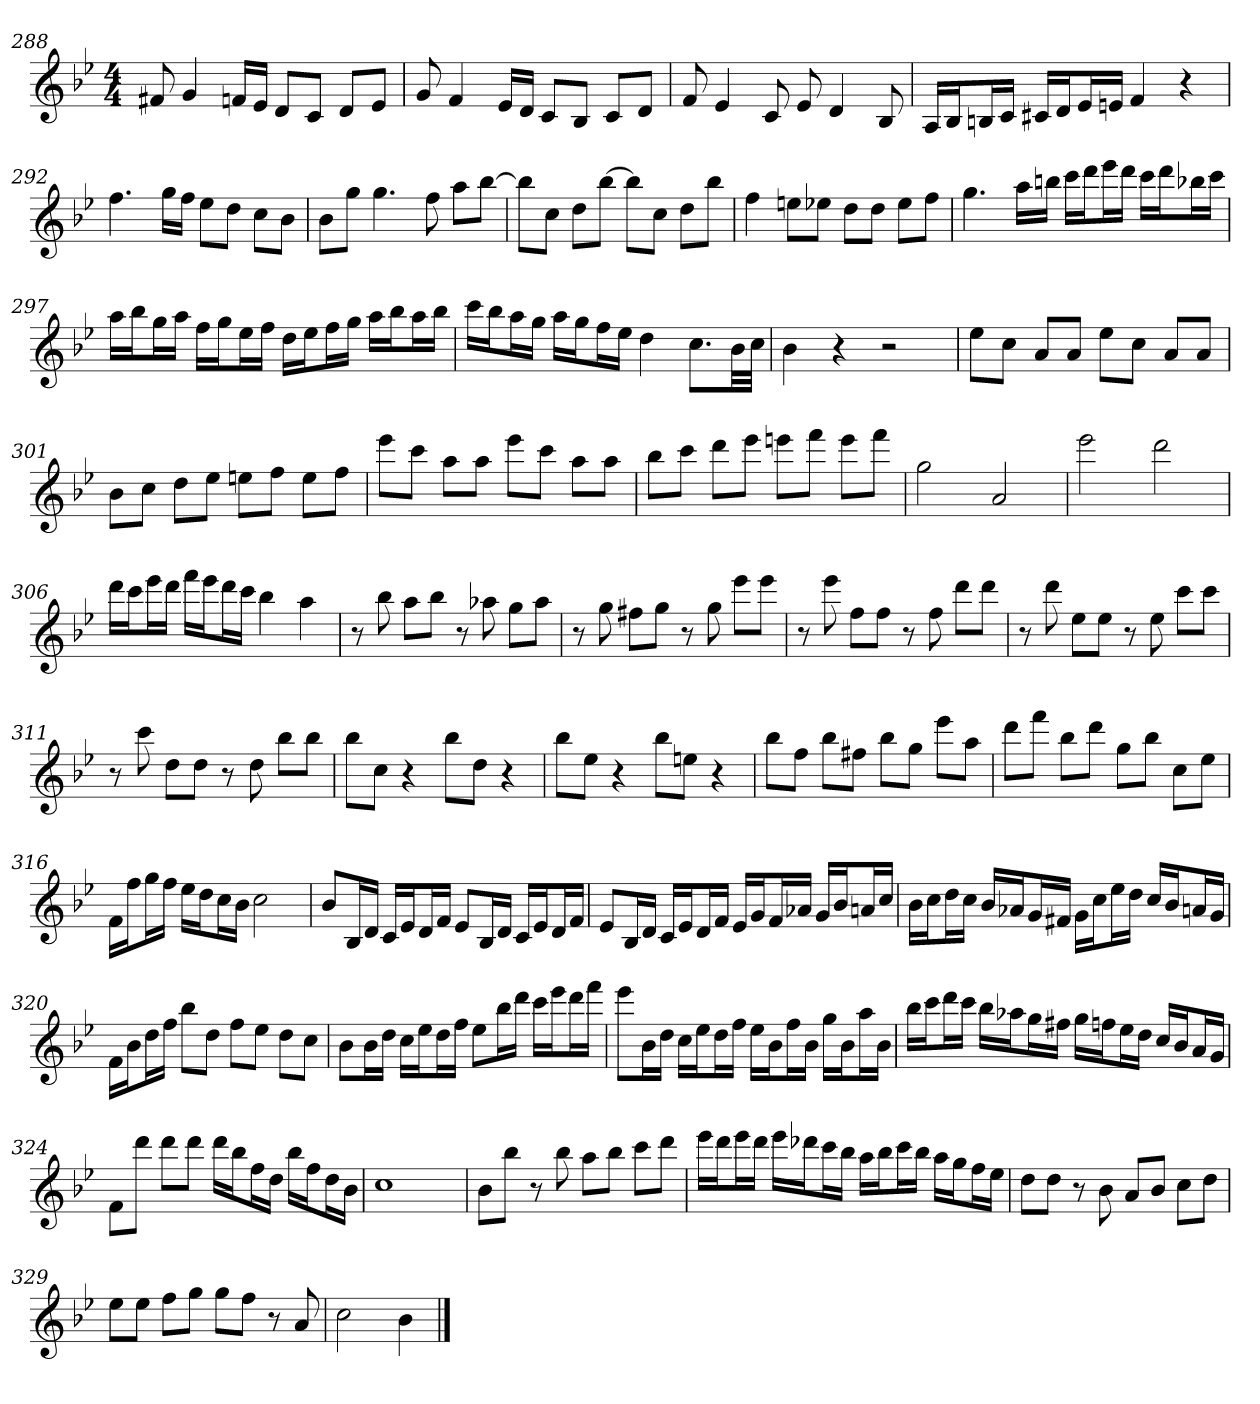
**kern
*part1
*staff1
*clefG2
*k[b-e-]
*B-:
*M4/4
=288
8f#X
4g
16fn/LL
16e-/JJ
8d/L
8c/J
8d/L
8e-/J
=289
8g
4f
16e-/LL
16d/JJ
8c/L
8B-/J
8c/L
8d/J
=290
8f
4e-
8c
8e-
4d
8B-
=291
16A/LL
16B-/J
16Bn/L
16c/JJ
16c#X/LL
16d/J
16e-/L
16en/JJ
4f
4r
=292
4.ff
16gg\LL
16ff\JJ
8ee-\L
8dd\J
8cc\L
8b-\J
=293
8b-\L
8gg\J
4.gg
8ff
8aa\L
[8bb-\J
=294
8bb-\L]
8cc\J
8dd\L
[8bb-\J
8bb-\L]
8cc\J
8dd\L
8bb-\J
=295
4ff
8een\L
8ee-X\J
8dd\L
8dd\J
8ee-\L
8ff\J
=296
4.gg
16aa\LL
16bbn\JJ
16ccc\LL
16ddd\J
16eee-\L
16ddd\JJ
16ccc\LL
16ddd\J
16bb-X\L
16ccc\JJ
=297
16aa\LL
16bb-\J
16gg\L
16aa\JJ
16ff\LL
16gg\J
16ee-\L
16ff\JJ
16dd\LL
16ee-\J
16ff\L
16gg\JJ
16aa\LL
16bb-\J
16aa\L
16bb-\JJ
=298
16ccc\LL
16bb-\J
16aa\L
16gg\JJ
16aa\LL
16gg\J
16ff\L
16ee-\JJ
4dd
8.cc\L
32b-\LL
32cc\JJJ
=299
4b-
4r
2r
=300
8ee-\L
8cc\J
8a/L
8a/J
8ee-\L
8cc\J
8a/L
8a/J
=301
8b-\L
8cc\J
8dd\L
8ee-\J
8een\L
8ff\J
8ee\L
8ff\J
=302
8eee-\L
8ccc\J
8aa\L
8aa\J
8eee-\L
8ccc\J
8aa\L
8aa\J
=303
8bb-\L
8ccc\J
8ddd\L
8eee-\J
8eeen\L
8fff\J
8eee\L
8fff\J
=304
2gg
2a
=305
2eee-
2ddd
=306
16ddd\LL
16ccc\J
16eee-\L
16ddd\JJ
16fff\LL
16eee-\J
16ddd\L
16ccc\JJ
4bb-
4aa
=307
8r
8bb-
8aa\L
8bb-\J
8r
8aa-X
8gg\L
8aa-\J
=308
8r
8gg
8ff#X\L
8gg\J
8r
8gg
8eee-\L
8eee-\J
=309
8r
8eee-
8ff\L
8ff\J
8r
8ff
8ddd\L
8ddd\J
=310
8r
8ddd
8ee-\L
8ee-\J
8r
8ee-
8ccc\L
8ccc\J
=311
8r
8ccc
8dd\L
8dd\J
8r
8dd
8bb-\L
8bb-\J
=312
8bb-\L
8cc\J
4r
8bb-\L
8dd\J
4r
=313
8bb-\L
8ee-\J
4r
8bb-\L
8een\J
4r
=314
8bb-\L
8ff\J
8bb-\L
8ff#X\J
8bb-\L
8gg\J
8eee-\L
8aa\J
=315
8ddd\L
8fff\J
8bb-\L
8ddd\J
8gg\L
8bb-\J
8cc\L
8ee-\J
=316
16f\LL
16ff\J
16gg\L
16ff\JJ
16ee-\LL
16dd\J
16cc\L
16b-\JJ
2cc
=317
8b-/L
16B-/L
16d/JJ
16c/LL
16e-/J
16d/L
16f/JJ
8e-/L
16B-/L
16d/JJ
16c/LL
16e-/J
16d/L
16f/JJ
=318
8e-/L
16B-/L
16d/JJ
16c/LL
16e-/J
16d/L
16f/JJ
16e-/LL
16g/J
16f/L
16a-X/JJ
16g/LL
16b-/J
16an/L
16cc/JJ
=319
16b-\LL
16cc\J
16dd\L
16cc\JJ
16b-/LL
16a-X/J
16g/L
16f#X/JJ
16g\LL
16cc\J
16ee-\L
16dd\JJ
16cc/LL
16b-/J
16an/L
16g/JJ
=320
16f\LL
16b-\J
16dd\L
16ff\JJ
8bb-\L
8dd\J
8ff\L
8ee-\J
8dd\L
8cc\J
=321
8b-\L
16b-\L
16dd\JJ
16cc\LL
16ee-\J
16dd\L
16ff\JJ
8ee-\L
16bb-\L
16ddd\JJ
16ccc\LL
16eee-\J
16ddd\L
16fff\JJ
=322
8eee-\L
16b-\L
16dd\JJ
16cc\LL
16ee-\J
16dd\L
16ff\JJ
16ee-\LL
16b-\J
16ff\L
16b-\JJ
16gg\LL
16b-\J
16aa\L
16b-\JJ
=323
16bb-\LL
16ccc\J
16ddd\L
16ccc\JJ
16bb-\LL
16aa-X\J
16gg\L
16ff#X\JJ
16gg\LL
16ffn\J
16ee-\L
16dd\JJ
16cc/LL
16b-/J
16a/L
16g/JJ
=324
8f\L
8ddd\J
8ddd\L
8ddd\J
16ddd\LL
16bb-\J
16ff\L
16dd\JJ
16bb-\LL
16ff\J
16dd\L
16b-\JJ
=325
1cc
=326
8b-\L
8bb-\J
8r
8bb-
8aa\L
8bb-\J
8ccc\L
8ddd\J
=327
16eee-\LL
16ddd\J
16eee-\L
16ddd\JJ
16eee-\LL
16ddd-X\J
16ccc\L
16bb-\JJ
16aa\LL
16bb-\J
16ccc\L
16bb-\JJ
16aa\LL
16gg\J
16ff\L
16ee-\JJ
=328
8dd\L
8dd\J
8r
8b-
8a/L
8b-/J
8cc\L
8dd\J
=329
8ee-\L
8ee-\J
8ff\L
8gg\J
8gg\L
8ff\J
8r
8a
=330
2cc
4b-
==
*-
